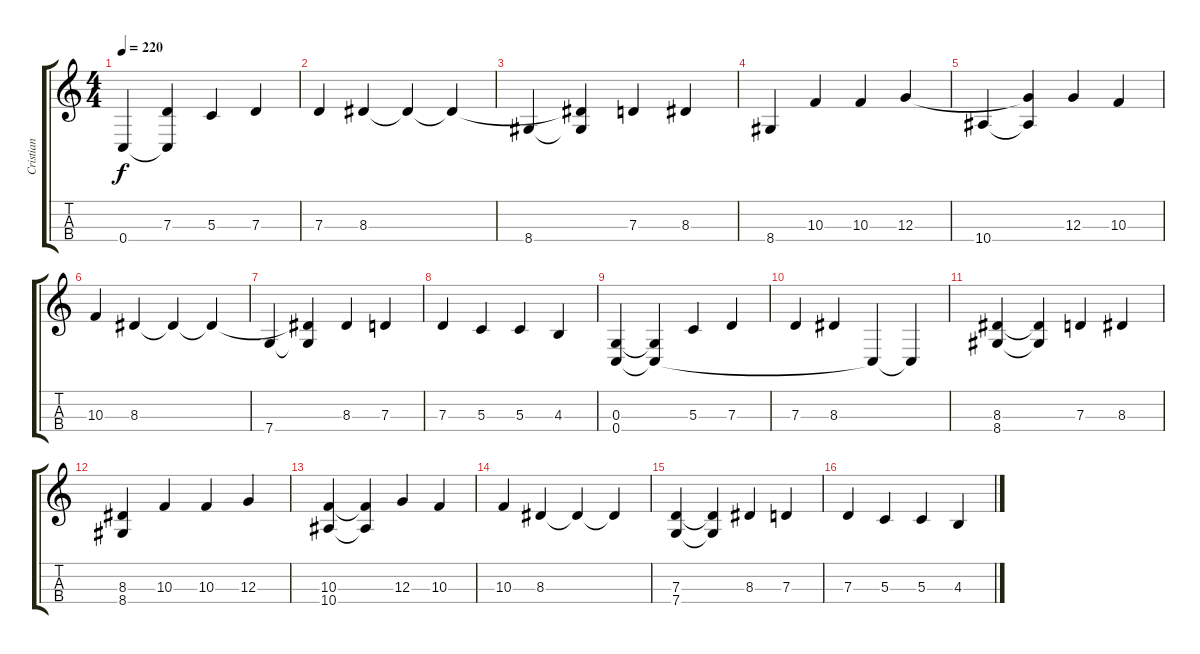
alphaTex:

\track ("Cristian" "Cristian") {instrument electricbasspick}
\staff {score tabs}
\tuning (F3 C3 G2 C2) {hide}
\ts (4 4)
\tempo 220
\clef g2
\ks c
0.4.4{dy f} (7.3{t} 0.4{t}).4 5.3.4 7.3.4 |
7.3.4 8.3.4 8.3{t}.4 8.3{t}.4 |
8.4.4 (8.3{t} 8.4{t}).4 7.3.4 8.3.4 |
8.4.4 10.3.4 10.3.4 12.3.4 |
10.4.4 (12.3{t} 10.4{t}).4 12.3.4 10.3.4 |
10.3.4 8.3.4 8.3{t}.4 8.3{t}.4 |
7.4.4 (8.3{t} 7.4{t}).4 8.3.4 7.3.4 |
7.3.4 5.3.4 5.3.4 4.3.4 |
(0.3 0.4).4 (0.3{t} 0.4{t}).4 5.3.4 7.3.4 |
7.3.4 8.3.4 0.4{t}.4 0.4{t}.4 |
(8.3 8.4).4 (8.3{t} 8.4{t}).4 7.3.4 8.3.4 |
(8.3 8.4).4 10.3.4 10.3.4 12.3.4 |
(10.3 10.4).4 (10.3{t} 10.4{t}).4 12.3.4 10.3.4 |
10.3.4 8.3.4 8.3{t}.4 8.3{t}.4 |
(7.3 7.4).4 (7.3{t} 7.4{t}).4 8.3.4 7.3.4 |
7.3.4 5.3.4 5.3.4 4.3.4
